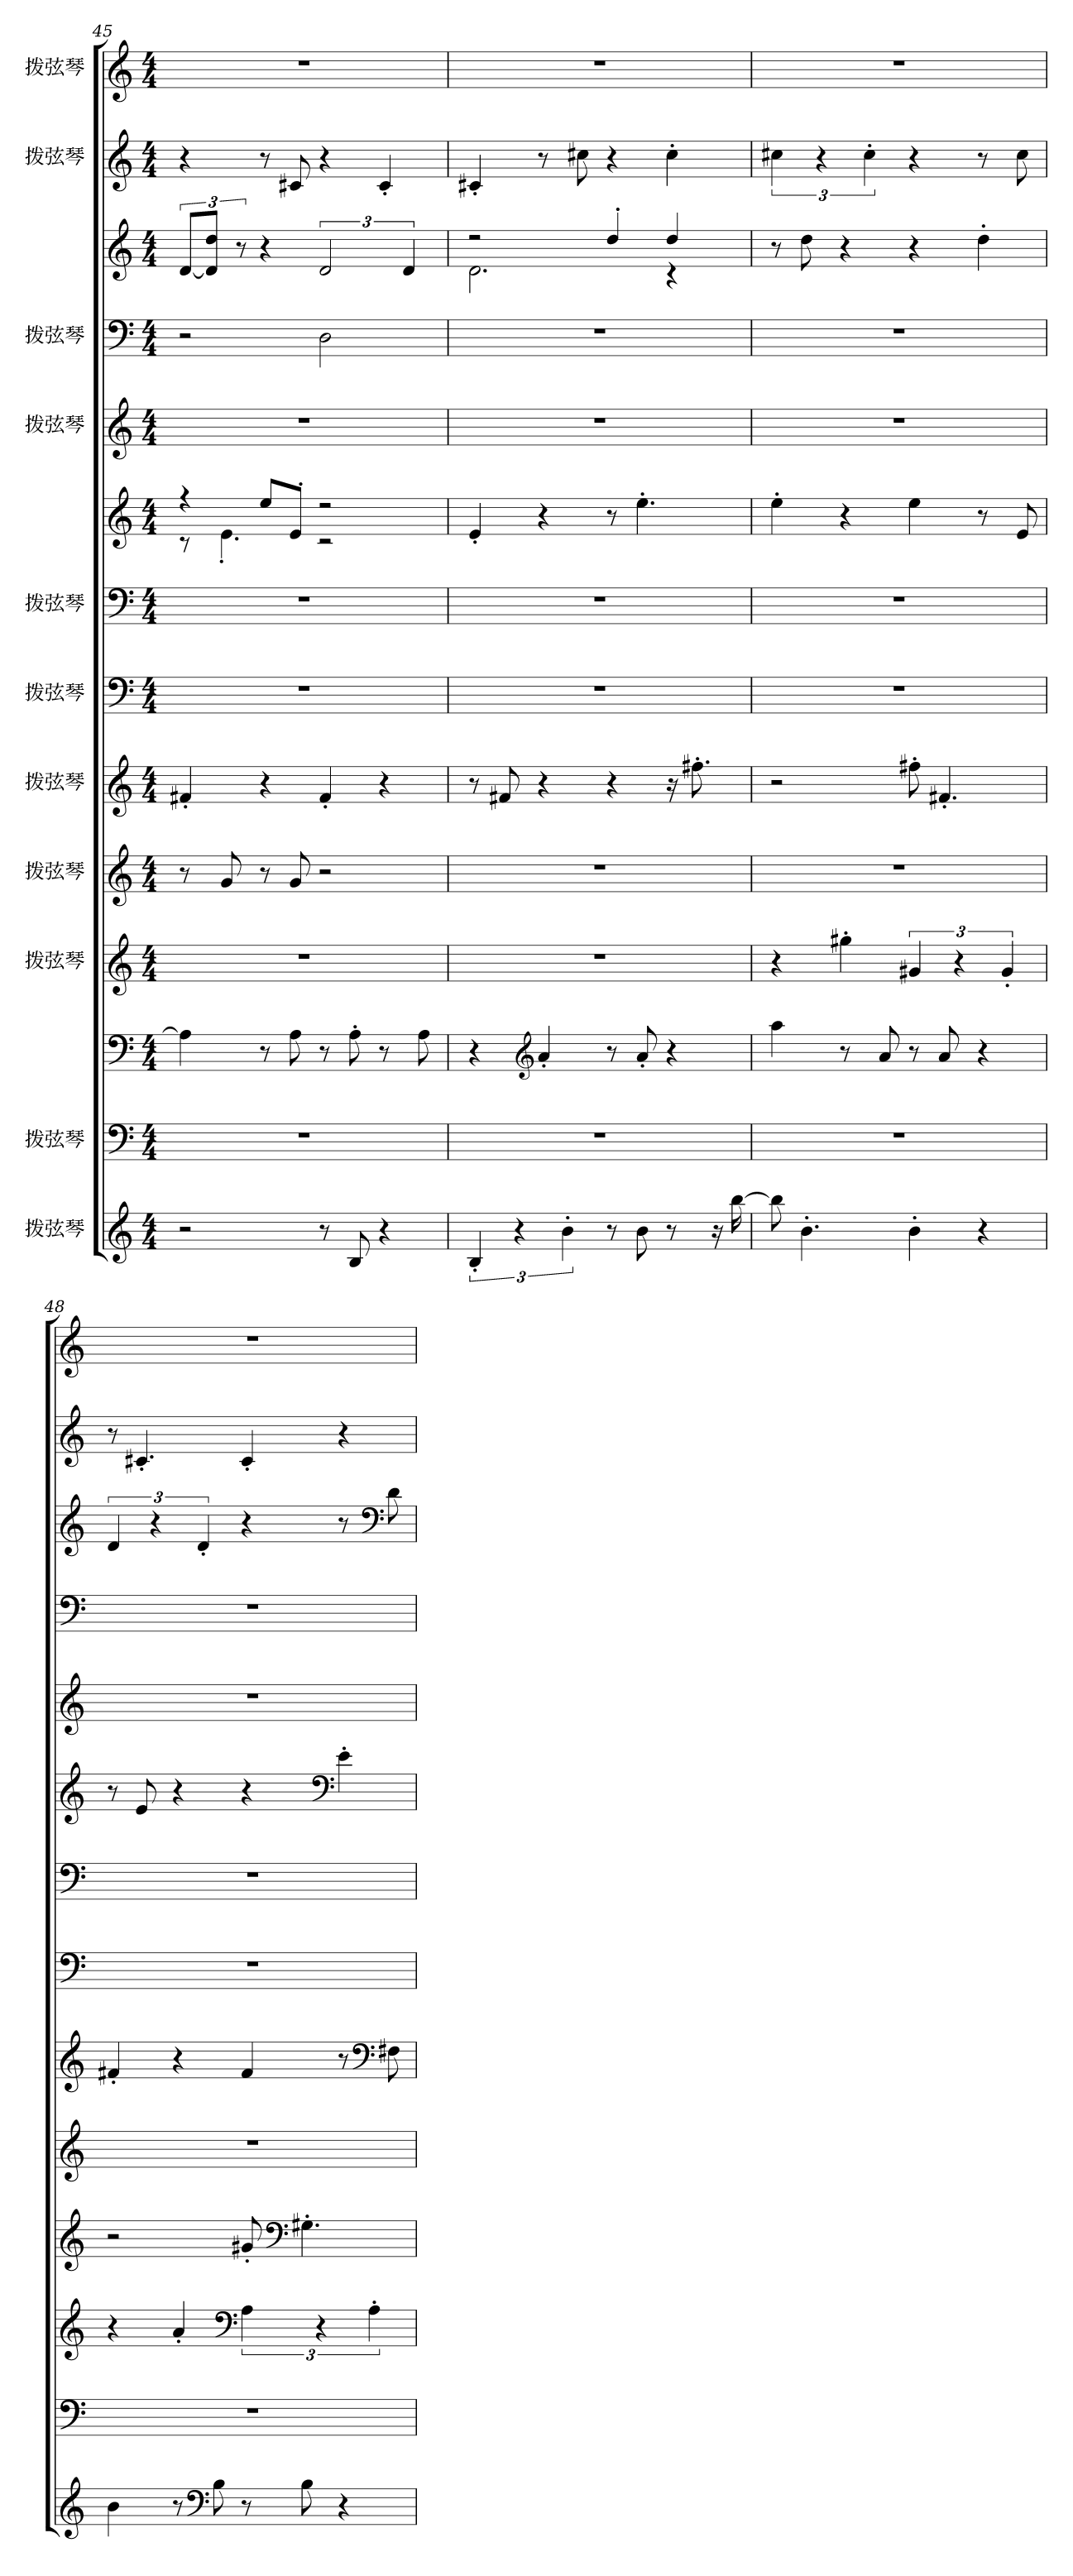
**kern	**kern	**kern	**kern	**kern	**kern	**kern	**kern	**kern	**kern	**kern	**kern	**kern	**kern
*part11	*part10	*part10	*part9	*part8	*part7	*part6	*part5	*part5	*part4	*part3	*part3	*part2	*part1
*staff14	*staff13	*staff12	*staff11	*staff10	*staff9	*staff8	*staff7	*staff6	*staff5	*staff4	*staff3	*staff2	*staff1
*I"拨弦琴	*I"拨弦琴	*	*I"拨弦琴	*I"拨弦琴	*I"拨弦琴	*I"拨弦琴	*I"拨弦琴	*	*I"拨弦琴	*I"拨弦琴	*	*I"拨弦琴	*I"拨弦琴
*clefG2	*clefF4	*clefF4	*clefG2	*clefG2	*clefG2	*clefF4	*clefF4	*clefG2	*clefG2	*clefF4	*clefG2	*clefG2	*clefG2
*k[]	*k[]	*k[]	*k[]	*k[]	*k[]	*k[]	*k[]	*k[]	*k[]	*k[]	*k[]	*k[]	*k[]
*M4/4	*M4/4	*M4/4	*M4/4	*M4/4	*M4/4	*M4/4	*M4/4	*M4/4	*M4/4	*M4/4	*M4/4	*M4/4	*M4/4
=45	=45	=45	=45	=45	=45	=45	=45	=45	=45	=45	=45	=45	=45
*	*	*	*	*	*	*	*	*^	*	*	*	*	*
2r	1r	4A\]	1r	8r	4f#X'/	1r	1r	4r	8r	1r	2r	[12d/L	4r	1r
.	.	.	.	.	.	.	.	.	.	.	.	12d/] 12dd/J	.	.
.	.	.	.	8g/	.	.	.	.	4.e'\	.	.	.	.	.
.	.	.	.	.	.	.	.	.	.	.	.	12r	.	.
.	.	8r	.	8r	4r	.	.	8ee/L	.	.	.	4r	8r	.
.	.	8A\	.	8g/	.	.	.	8e'/J	.	.	.	.	8c#X/	.
8r	.	8r	.	2r	4f#'/	.	.	2r	2r	.	2D\	3d/	4r	.
8B/	.	8A'\	.	.	.	.	.	.	.	.	.	.	.	.
4r	.	8r	.	.	4r	.	.	.	.	.	.	.	4c#'/	.
.	.	.	.	.	.	.	.	.	.	.	.	6d/	.	.
.	.	8A\	.	.	.	.	.	.	.	.	.	.	.	.
*	*	*	*	*	*	*	*	*v	*v	*	*	*	*	*
!!LO:PB:g=z
=46	=46	=46	=46	=46	=46	=46	=46	=46	=46	=46	=46	=46	=46
*	*	*	*	*	*	*	*	*	*	*	*^	*	*
6B'/	1r	4r	1r	1r	8r	1r	1r	4e'/	1r	1r	2r	2.d\	4c#X'/	1r
.	.	.	.	.	8f#X/	.	.	.	.	.	.	.	.	.
6r	.	.	.	.	.	.	.	.	.	.	.	.	.	.
*	*	*clefG2	*	*	*	*	*	*	*	*	*	*	*	*
.	.	4a'/	.	.	4r	.	.	4r	.	.	.	.	8r	.
6b'\	.	.	.	.	.	.	.	.	.	.	.	.	.	.
.	.	.	.	.	.	.	.	.	.	.	.	.	8cc#X\	.
8r	.	8r	.	.	4r	.	.	8r	.	.	4dd'/	.	4r	.
8b\	.	8a'/	.	.	.	.	.	4.ee'\	.	.	.	.	.	.
8r	.	4r	.	.	16r	.	.	.	.	.	4dd/	4r	4cc#'\	.
.	.	.	.	.	8.ff#X'\	.	.	.	.	.	.	.	.	.
16r	.	.	.	.	.	.	.	.	.	.	.	.	.	.
[16bb\	.	.	.	.	.	.	.	.	.	.	.	.	.	.
*	*	*	*	*	*	*	*	*	*	*	*v	*v	*	*
=47	=47	=47	=47	=47	=47	=47	=47	=47	=47	=47	=47	=47	=47
8bb\]	1r	4aa\	4r	1r	2r	1r	1r	4ee'\	1r	1r	8r	6cc#X\	1r
4.b'\	.	.	.	.	.	.	.	.	.	.	8dd\	.	.
.	.	.	.	.	.	.	.	.	.	.	.	6r	.
.	.	8r	4gg#X'\	.	.	.	.	4r	.	.	4r	.	.
.	.	.	.	.	.	.	.	.	.	.	.	6cc#'\	.
.	.	8a/	.	.	.	.	.	.	.	.	.	.	.
4b'\	.	8r	6g#X/	.	8ff#X'\	.	.	4ee\	.	.	4r	4r	.
.	.	8a/	.	.	4.f#X'/	.	.	.	.	.	.	.	.
.	.	.	6r	.	.	.	.	.	.	.	.	.	.
4r	.	4r	.	.	.	.	.	8r	.	.	4dd'\	8r	.
.	.	.	6g#'/	.	.	.	.	.	.	.	.	.	.
.	.	.	.	.	.	.	.	8e/	.	.	.	8cc#\	.
=48	=48	=48	=48	=48	=48	=48	=48	=48	=48	=48	=48	=48	=48
4b\	1r	4r	2r	1r	4f#X'/	1r	1r	8r	1r	1r	6d/	8r	1r
.	.	.	.	.	.	.	.	8e/	.	.	.	4.c#X'/	.
.	.	.	.	.	.	.	.	.	.	.	6r	.	.
8r	.	4a'/	.	.	4r	.	.	4r	.	.	.	.	.
.	.	.	.	.	.	.	.	.	.	.	6d'/	.	.
*clefF4	*	*	*	*	*	*	*	*	*	*	*	*	*
8B\	.	.	.	.	.	.	.	.	.	.	.	.	.
*	*	*clefF4	*	*	*	*	*	*	*	*	*	*	*
8r	.	6A\	8g#X'/	.	4f#/	.	.	4r	.	.	4r	4c#'/	.
*	*	*	*clefF4	*	*	*	*	*	*	*	*	*	*
8B\	.	.	4.G#X'\	.	.	.	.	.	.	.	.	.	.
.	.	6r	.	.	.	.	.	.	.	.	.	.	.
*	*	*	*	*	*	*	*	*clefF4	*	*	*	*	*
4r	.	.	.	.	8r	.	.	4e'\	.	.	8r	4r	.
.	.	6A'\	.	.	.	.	.	.	.	.	.	.	.
*	*	*	*	*	*clefF4	*	*	*	*	*	*clefF4	*	*
.	.	.	.	.	8F#X\	.	.	.	.	.	8d\	.	.
=	=	=	=	=	=	=	=	=	=	=	=	=	=
*-	*-	*-	*-	*-	*-	*-	*-	*-	*-	*-	*-	*-	*-
